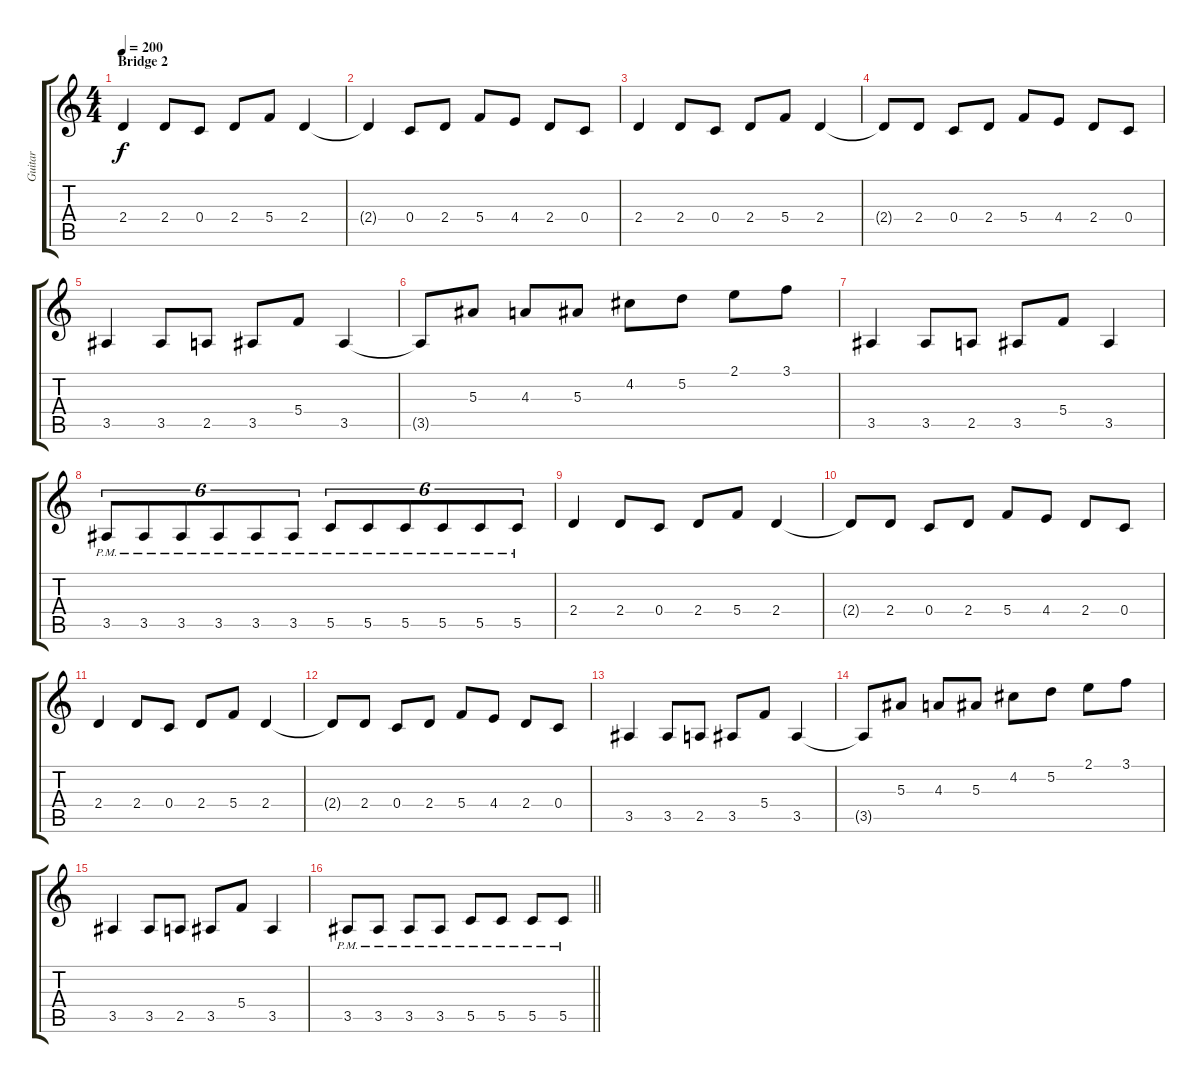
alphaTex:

\track ("Guitar" "Guitar") {instrument distortionguitar}
\staff {score tabs}
\tuning (D4 A3 F3 C3 G2 D2) {hide}
\ts (4 4)
\section ("" "Bridge 2")
\tempo 200
\clef g2
\ks c
2.4.4{dy f} 2.4.8 0.4.8 2.4.8 5.4.8 2.4.4 |
2.4{t}.4 0.4.8 2.4.8 5.4.8 4.4.8 2.4.8 0.4.8 |
2.4.4 2.4.8 0.4.8 2.4.8 5.4.8 2.4.4 |
2.4{t}.8 2.4.8 0.4.8 2.4.8 5.4.8 4.4.8 2.4.8 0.4.8 |
3.5.4 3.5.8 2.5.8 3.5.8 5.4.8 3.5.4 |
3.5{t}.8 5.3.8 4.3.8 5.3.8 4.2.8 5.2.8 2.1.8 3.1.8 |
3.5.4 3.5.8 2.5.8 3.5.8 5.4.8 3.5.4 |
3.5{pm}.8{tu (6 4)} 3.5{pm}.8{tu (6 4)} 3.5{pm}.8{tu (6 4)} 3.5{pm}.8{tu (6 4)} 3.5{pm}.8{tu (6 4)} 3.5{pm}.8{tu (6 4)} 5.5{pm}.8{tu (6 4)} 5.5{pm}.8{tu (6 4)} 5.5{pm}.8{tu (6 4)} 5.5{pm}.8{tu (6 4)} 5.5{pm}.8{tu (6 4)} 5.5{pm}.8{tu (6 4)} |
2.4.4 2.4.8 0.4.8 2.4.8 5.4.8 2.4.4 |
2.4{t}.8 2.4.8 0.4.8 2.4.8 5.4.8 4.4.8 2.4.8 0.4.8 |
2.4.4 2.4.8 0.4.8 2.4.8 5.4.8 2.4.4 |
2.4{t}.8 2.4.8 0.4.8 2.4.8 5.4.8 4.4.8 2.4.8 0.4.8 |
3.5.4 3.5.8 2.5.8 3.5.8 5.4.8 3.5.4 |
3.5{t}.8 5.3.8 4.3.8 5.3.8 4.2.8 5.2.8 2.1.8 3.1.8 |
3.5.4 3.5.8 2.5.8 3.5.8 5.4.8 3.5.4 |
\barLineRight lightlight
3.5{pm}.8 3.5{pm}.8 3.5{pm}.8 3.5{pm}.8 5.5{pm}.8 5.5{pm}.8 5.5{pm}.8 5.5{pm}.8
